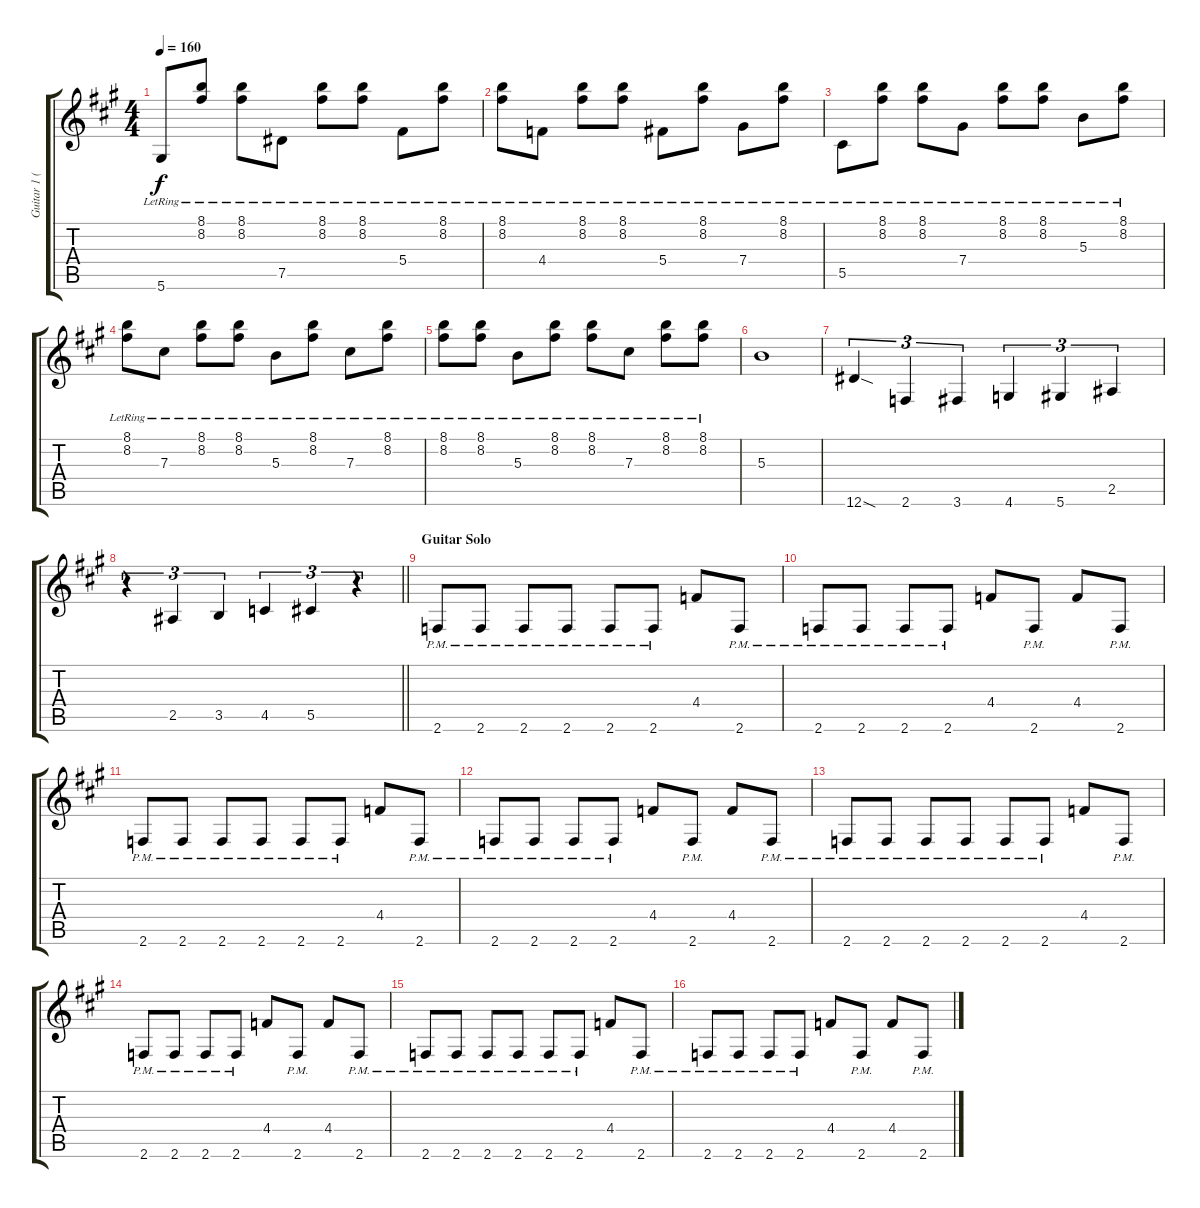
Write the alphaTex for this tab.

\track ("Guitar 1 (Rhythm)" "Guitar 1 (") {instrument overdrivenguitar}
\staff {score tabs}
\tuning (Eb4 Bb3 Gb3 Db3 Ab2 Eb2) {hide}
\ts (4 4)
\tempo 160
\clef g2
\ks a
5.6{lr}.8{dy f} (8.1{lr} 8.2{lr}).8 (8.1{lr} 8.2{lr}).8 7.5{lr}.8 (8.1{lr} 8.2{lr}).8 (8.1{lr} 8.2{lr}).8 5.4{lr}.8 (8.1{lr} 8.2{lr}).8 |
(8.1{lr} 8.2{lr}).8 4.4{lr}.8 (8.1{lr} 8.2{lr}).8 (8.1{lr} 8.2{lr}).8 5.4{lr}.8 (8.1{lr} 8.2{lr}).8 7.4{lr}.8 (8.1{lr} 8.2{lr}).8 |
5.5{lr}.8{volume 2} (8.1{lr} 8.2{lr}).8 (8.1{lr} 8.2{lr}).8 7.4{lr}.8 (8.1{lr} 8.2{lr}).8 (8.1{lr} 8.2{lr}).8 5.3{lr}.8 (8.1{lr} 8.2{lr}).8 |
(8.1{lr} 8.2{lr}).8 7.3{lr}.8 (8.1{lr} 8.2{lr}).8 (8.1{lr} 8.2{lr}).8 5.3{lr}.8 (8.1{lr} 8.2{lr}).8 7.3{lr}.8 (8.1{lr} 8.2{lr}).8 |
(8.1{lr} 8.2{lr}).8 (8.1{lr} 8.2{lr}).8 5.3{lr}.8 (8.1{lr} 8.2{lr}).8 (8.1{lr} 8.2{lr}).8 7.3{lr}.8 (8.1{lr} 8.2{lr}).8 (8.1{lr} 8.2{lr}).8 |
5.3.1 |
12.6{sod}.4{tu (3 2) volume 13 instrument overdrivenguitar} 2.6.4{tu (3 2)} 3.6.4{tu (3 2)} 4.6.4{tu (3 2)} 5.6.4{tu (3 2)} 2.5.4{tu (3 2)} |
\barLineRight lightlight
r.4{tu (3 2)} 2.5.4{tu (3 2)} 3.5.4{tu (3 2)} 4.5.4{tu (3 2)} 5.5.4{tu (3 2)} r.4{tu (3 2)} |
\section ("" "Guitar Solo")
2.6{pm}.8 2.6{pm}.8 2.6{pm}.8 2.6{pm}.8 2.6{pm}.8 2.6{pm}.8 4.4.8 2.6{pm}.8 |
2.6{pm}.8 2.6{pm}.8 2.6{pm}.8 2.6{pm}.8 4.4.8 2.6{pm}.8 4.4.8 2.6{pm}.8 |
2.6{pm}.8 2.6{pm}.8 2.6{pm}.8 2.6{pm}.8 2.6{pm}.8 2.6{pm}.8 4.4.8 2.6{pm}.8 |
2.6{pm}.8 2.6{pm}.8 2.6{pm}.8 2.6{pm}.8 4.4.8 2.6{pm}.8 4.4.8 2.6{pm}.8 |
2.6{pm}.8 2.6{pm}.8 2.6{pm}.8 2.6{pm}.8 2.6{pm}.8 2.6{pm}.8 4.4.8 2.6{pm}.8 |
2.6{pm}.8 2.6{pm}.8 2.6{pm}.8 2.6{pm}.8 4.4.8 2.6{pm}.8 4.4.8 2.6{pm}.8 |
2.6{pm}.8 2.6{pm}.8 2.6{pm}.8 2.6{pm}.8 2.6{pm}.8 2.6{pm}.8 4.4.8 2.6{pm}.8 |
2.6{pm}.8 2.6{pm}.8 2.6{pm}.8 2.6{pm}.8 4.4.8 2.6{pm}.8 4.4.8 2.6{pm}.8
